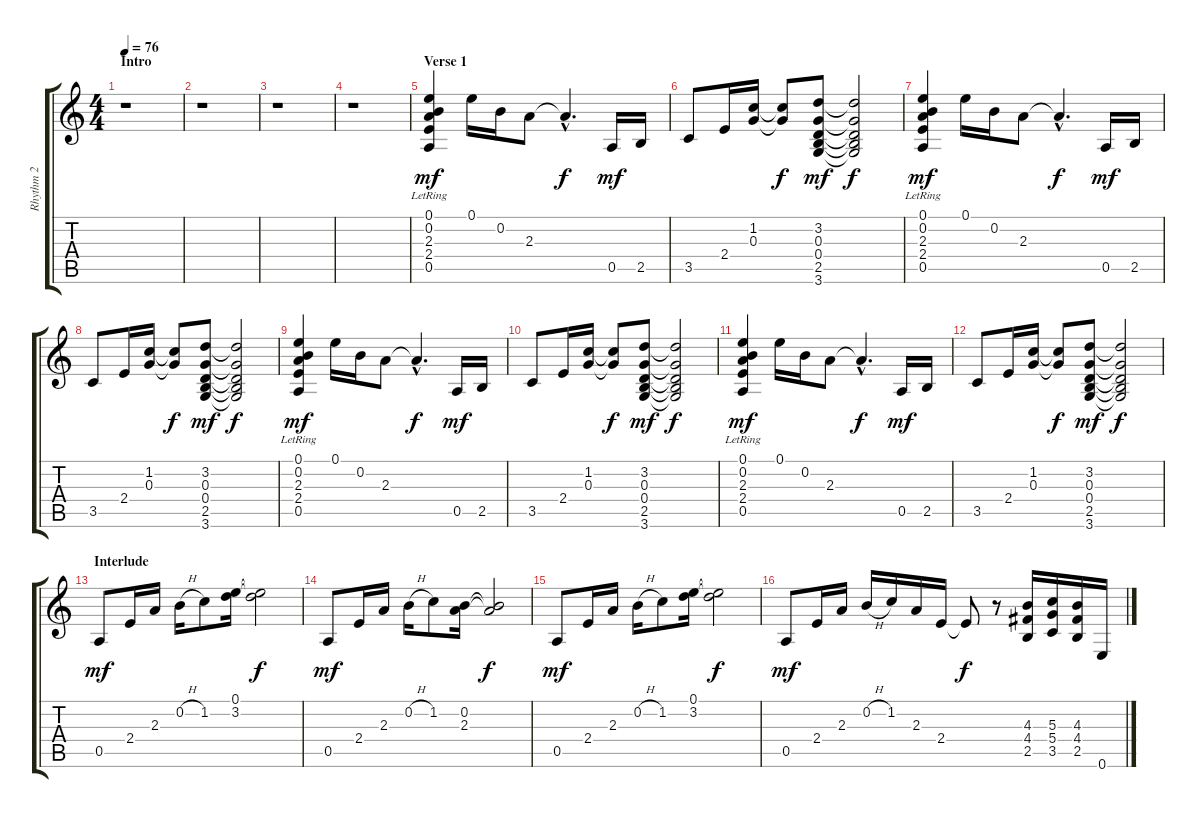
\track ("Rhythm 2" "Rhythm 2") {instrument electricguitarjazz}
\staff {score tabs}
\tuning (E4 B3 G3 D3 A2 E2) {hide}
\ts (4 4)
\section ("" "Intro")
\tempo 76
\clef g2
\ks c
r.1{dy mf instrument electricguitarjazz} |
r.1 |
r.1 |
r.1 |
\section ("" "Verse 1")
(0.1 0.2 2.3 2.4{lr} 0.5{lr}).4 0.1.16 0.2.16 2.3.8 2.3{hac t}.4{d dy f} 0.5.16{dy mf} 2.5.16 |
3.5.8 2.4.16 (1.2 0.3).16 (1.2{t} 0.3{t}).8{dy f} (3.2 0.3 0.4 2.5 3.6).8{dy mf} (3.2{t} 0.3{t} 0.4{t} 2.5{t} 3.6{t}).2{dy f} |
(0.1 0.2 2.3 2.4{lr} 0.5{lr}).4{dy mf} 0.1.16 0.2.16 2.3.8 2.3{hac t}.4{d dy f} 0.5.16{dy mf} 2.5.16 |
3.5.8 2.4.16 (1.2 0.3).16 (1.2{t} 0.3{t}).8{dy f} (3.2 0.3 0.4 2.5 3.6).8{dy mf} (3.2{t} 0.3{t} 0.4{t} 2.5{t} 3.6{t}).2{dy f} |
(0.1 0.2 2.3 2.4{lr} 0.5{lr}).4{dy mf} 0.1.16 0.2.16 2.3.8 2.3{hac t}.4{d dy f} 0.5.16{dy mf} 2.5.16 |
3.5.8 2.4.16 (1.2 0.3).16 (1.2{t} 0.3{t}).8{dy f} (3.2 0.3 0.4 2.5 3.6).8{dy mf} (3.2{t} 0.3{t} 0.4{t} 2.5{t} 3.6{t}).2{dy f} |
(0.1 0.2 2.3 2.4{lr} 0.5{lr}).4{dy mf} 0.1.16 0.2.16 2.3.8 2.3{hac t}.4{d dy f} 0.5.16{dy mf} 2.5.16 |
3.5.8 2.4.16 (1.2 0.3).16 (1.2{t} 0.3{t}).8{dy f} (3.2 0.3 0.4 2.5 3.6).8{dy mf} (3.2{t} 0.3{t} 0.4{t} 2.5{t} 3.6{t}).2{dy f} |
\section ("" "Interlude")
0.5.8{dy mf} 2.4.16 2.3.16 0.2{h}.16 1.2.8 (0.1 3.2).16 (0.1{t} 3.2{t}).2{dy f} |
0.5.8{dy mf} 2.4.16 2.3.16 0.2{h}.16 1.2.8 (0.2 2.3).16 (0.2{t} 2.3{t}).2{dy f} |
0.5.8{dy mf} 2.4.16 2.3.16 0.2{h}.16 1.2.8 (0.1 3.2).16 (0.1{t} 3.2{t}).2{dy f} |
0.5.8{dy mf} 2.4.16 2.3.16 0.2{h}.16 1.2.16 2.3.16 2.4.16 2.4{t}.8{dy f} r.8 (4.3 4.4 2.5).16{instrument distortionguitar} (5.3 5.4 3.5).16 (4.3 4.4 2.5).16 0.6.16
